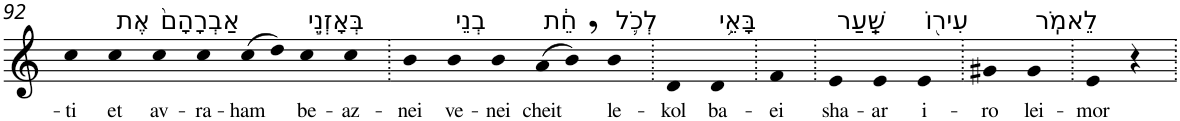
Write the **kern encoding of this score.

**kern	**text
*part1	*part1
*staff1	*staff1
*I"Piano	*
*I'Pno	*
!!LO:PB:g=z
*clefG2	*
*k[]	*
=92	=92
!	!LO:LY:b
4cc	-ti
!LO:TX:a:t=אֶת	!
!	!LO:LY:b
4cc	et
!LO:TX:a:t=אַבְרָהָם֙	!
!	!LO:LY:b
4cc	av-
!	!LO:LY:b
4cc	-ra-
!	!LO:LY:b
(>8cc	-ham
8dd)	.
!LO:TX:a:t=בְּאָזְנֵ֣י	!
!	!LO:LY:b
4cc	be-
!	!LO:LY:b
4cc	-az-
=93.	=93.
!	!LO:LY:b
4b	-nei
!LO:TX:a:t=בְנֵי	!
!	!LO:LY:b
4b	ve-
!	!LO:LY:b
4b	-nei
!LO:TX:a:t=חֵ֔ת	!
!	!LO:LY:b
(>8a	cheit
8b,)	.
!LO:TX:a:t=לְכֹ֛ל	!
!	!LO:LY:b
4b	le-
=94.	=94.
!	!LO:LY:b
4d	-kol
!LO:TX:a:t=בָּאֵ֥י	!
!	!LO:LY:b
4d	ba-
=95.	=95.
!	!LO:LY:b
4f	-ei
=96.	=96.
!LO:TX:a:t=שַֽׁעַר	!
!	!LO:LY:b
4e	sha-
!	!LO:LY:b
4e	-ar
!LO:TX:a:t=עִיר֖וֹ	!
!	!LO:LY:b
4e	i-
=97.	=97.
!	!LO:LY:b
4g#X	-ro
!LO:TX:a:t=לֵאמֹֽר	!
!	!LO:LY:b
4g#	lei-
=98.	=98.
!	!LO:LY:b
4e	-mor
4r	.
=.	=.
*-	*-
